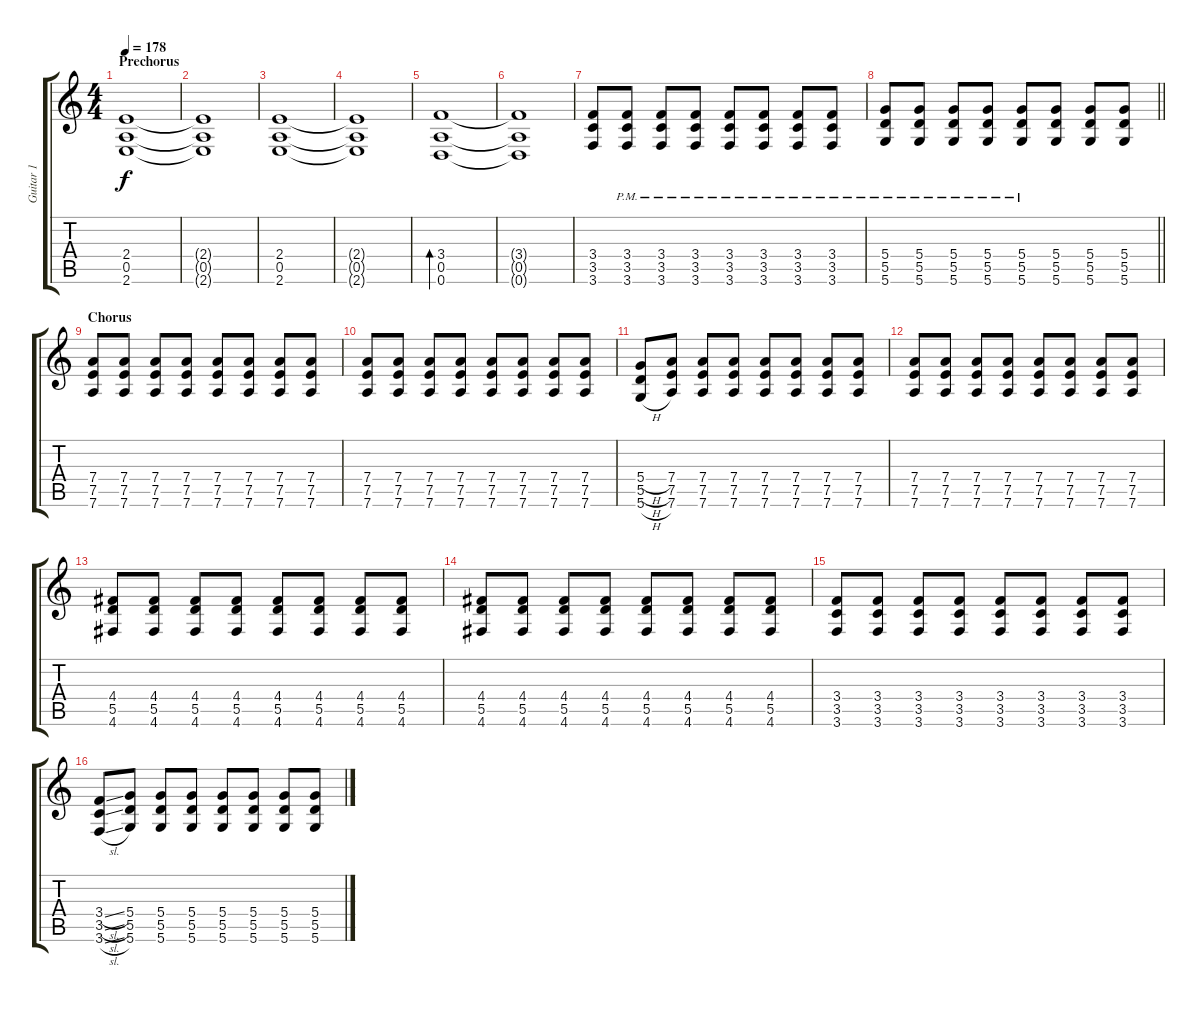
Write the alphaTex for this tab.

\track ("Guitar 1" "Guitar 1") {instrument distortionguitar}
\staff {score tabs}
\tuning (E4 B3 G3 D3 A2 D2) {hide}
\ts (4 4)
\section ("" "Prechorus")
\tempo 178
\clef g2
\ks c
(2.4 0.5 2.6).1{dy f} |
(2.4{t} 0.5{t} 2.6{t}).1 |
(2.4 0.5 2.6).1 |
(2.4{t} 0.5{t} 2.6{t}).1 |
(3.4 0.5 0.6).1{bd 240} |
(3.4{t} 0.5{t} 0.6{t}).1 |
(3.4 3.5 3.6).8 (3.4{pm} 3.5{pm} 3.6{pm}).8 (3.4{pm} 3.5{pm} 3.6{pm}).8 (3.4{pm} 3.5{pm} 3.6{pm}).8 (3.4{pm} 3.5{pm} 3.6{pm}).8 (3.4{pm} 3.5{pm} 3.6{pm}).8 (3.4{pm} 3.5{pm} 3.6{pm}).8 (3.4{pm} 3.5{pm} 3.6{pm}).8 |
\barLineRight lightlight
(5.4{pm} 5.5{pm} 5.6{pm}).8 (5.4{pm} 5.5{pm} 5.6{pm}).8 (5.4{pm} 5.5{pm} 5.6{pm}).8 (5.4{pm} 5.5{pm} 5.6{pm}).8 (5.4{pm} 5.5{pm} 5.6{pm}).8 (5.4 5.5 5.6).8 (5.4 5.5 5.6).8 (5.4 5.5 5.6).8 |
\section ("" "Chorus")
(7.4 7.5 7.6).8 (7.4 7.5 7.6).8 (7.4 7.5 7.6).8 (7.4 7.5 7.6).8 (7.4 7.5 7.6).8 (7.4 7.5 7.6).8 (7.4 7.5 7.6).8 (7.4 7.5 7.6).8 |
(7.4 7.5 7.6).8 (7.4 7.5 7.6).8 (7.4 7.5 7.6).8 (7.4 7.5 7.6).8 (7.4 7.5 7.6).8 (7.4 7.5 7.6).8 (7.4 7.5 7.6).8 (7.4 7.5 7.6).8 |
(5.4{h} 5.5{h} 5.6{h}).8 (7.4 7.5 7.6).8 (7.4 7.5 7.6).8 (7.4 7.5 7.6).8 (7.4 7.5 7.6).8 (7.4 7.5 7.6).8 (7.4 7.5 7.6).8 (7.4 7.5 7.6).8 |
(7.4 7.5 7.6).8 (7.4 7.5 7.6).8 (7.4 7.5 7.6).8 (7.4 7.5 7.6).8 (7.4 7.5 7.6).8 (7.4 7.5 7.6).8 (7.4 7.5 7.6).8 (7.4 7.5 7.6).8 |
(4.4 5.5 4.6).8 (4.4 5.5 4.6).8 (4.4 5.5 4.6).8 (4.4 5.5 4.6).8 (4.4 5.5 4.6).8 (4.4 5.5 4.6).8 (4.4 5.5 4.6).8 (4.4 5.5 4.6).8 |
(4.4 5.5 4.6).8 (4.4 5.5 4.6).8 (4.4 5.5 4.6).8 (4.4 5.5 4.6).8 (4.4 5.5 4.6).8 (4.4 5.5 4.6).8 (4.4 5.5 4.6).8 (4.4 5.5 4.6).8 |
(3.4 3.5 3.6).8 (3.4 3.5 3.6).8 (3.4 3.5 3.6).8 (3.4 3.5 3.6).8 (3.4 3.5 3.6).8 (3.4 3.5 3.6).8 (3.4 3.5 3.6).8 (3.4 3.5 3.6).8 |
(3.4{sl} 3.5{sl} 3.6{sl}).8 (5.4 5.5 5.6).8 (5.4 5.5 5.6).8 (5.4 5.5 5.6).8 (5.4 5.5 5.6).8 (5.4 5.5 5.6).8 (5.4 5.5 5.6).8 (5.4 5.5 5.6).8
